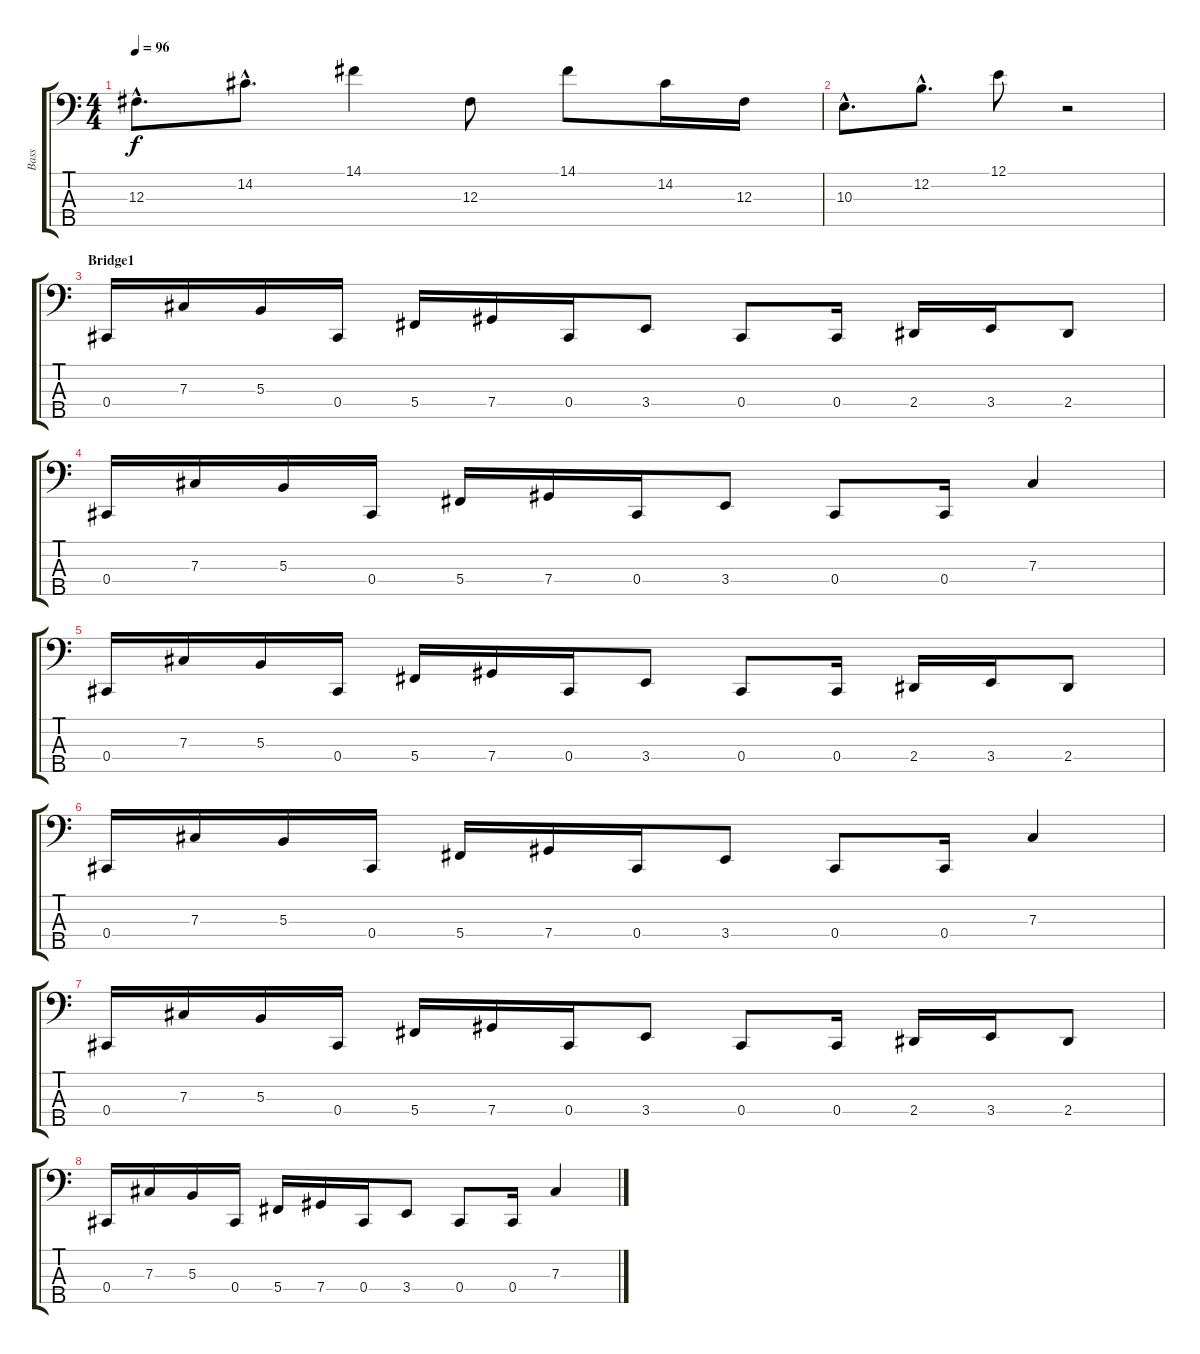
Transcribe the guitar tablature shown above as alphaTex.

\track ("Bass" "Bass") {instrument electricbassfinger}
\staff {score tabs}
\tuning (E2 B1 Gb1 Db1 Bb0) {hide}
\ts (4 4)
\tempo 96
\clef f4
\ks c
12.3{hac}.8{d dy f} 14.2{hac}.8{d} 14.1.4 12.3.8 14.1.8 14.2.16 12.3.16 |
10.3{hac}.8{d} 12.2{hac}.8{d} 12.1.8 r.2 |
\section ("" "Bridge1")
0.4.16 7.3.16 5.3.16 0.4.16 5.4.16 7.4.16 0.4.16 3.4.8 0.4.8 0.4.16 2.4.16 3.4.16 2.4.8 |
0.4.16 7.3.16 5.3.16 0.4.16 5.4.16 7.4.16 0.4.16 3.4.8 0.4.8 0.4.16 7.3.4 |
0.4.16 7.3.16 5.3.16 0.4.16 5.4.16 7.4.16 0.4.16 3.4.8 0.4.8 0.4.16 2.4.16 3.4.16 2.4.8 |
0.4.16 7.3.16 5.3.16 0.4.16 5.4.16 7.4.16 0.4.16 3.4.8 0.4.8 0.4.16 7.3.4 |
0.4.16 7.3.16 5.3.16 0.4.16 5.4.16 7.4.16 0.4.16 3.4.8 0.4.8 0.4.16 2.4.16 3.4.16 2.4.8 |
0.4.16 7.3.16 5.3.16 0.4.16 5.4.16 7.4.16 0.4.16 3.4.8 0.4.8 0.4.16 7.3.4
